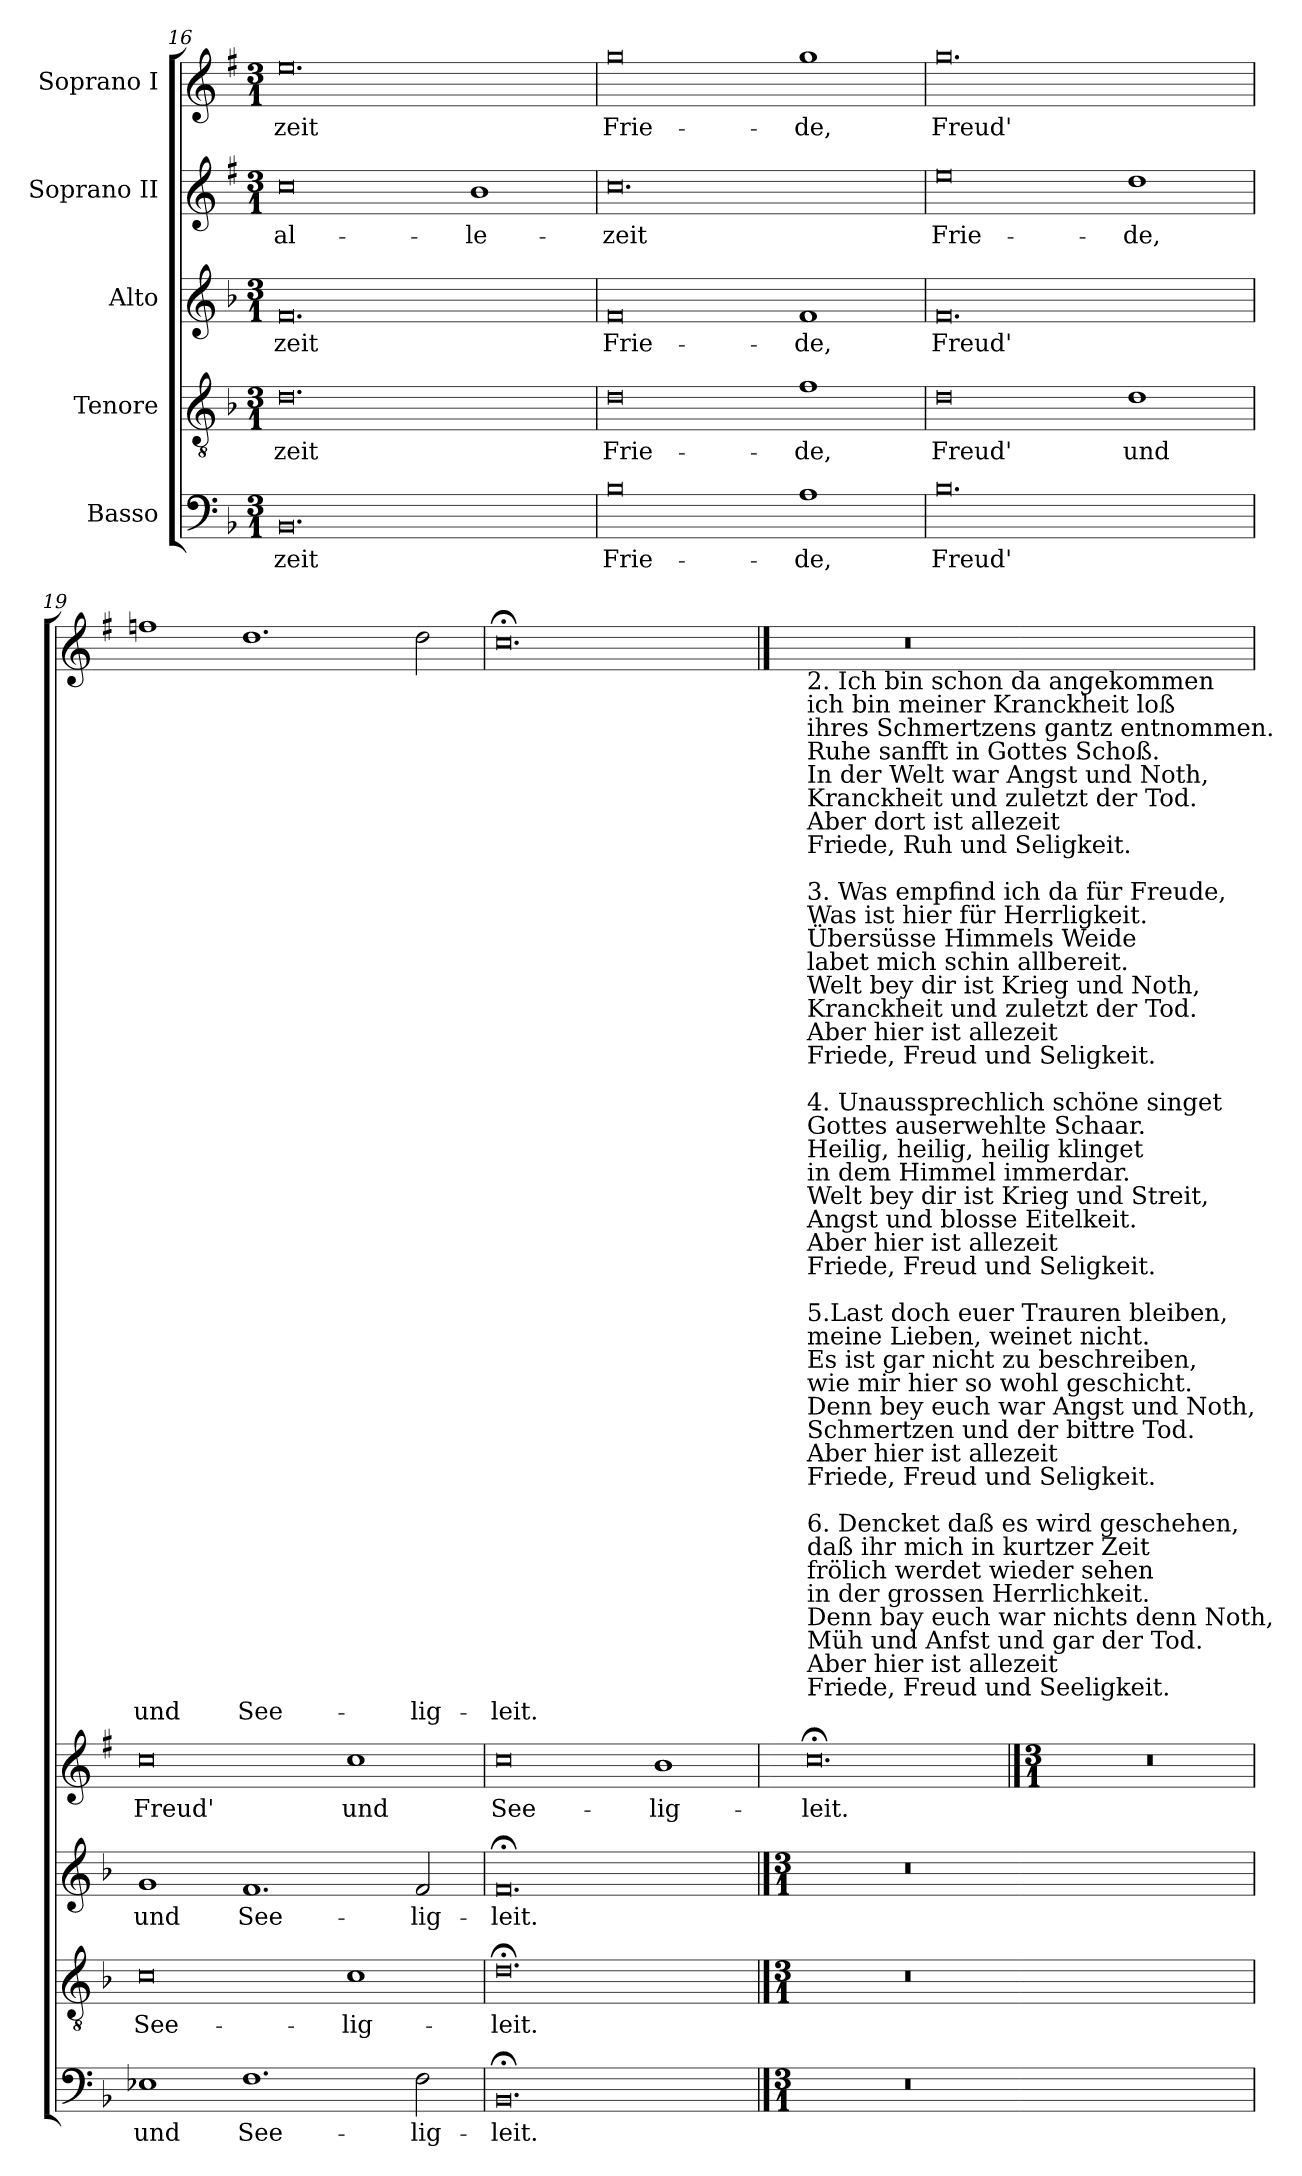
**kern	**text	**kern	**text	**kern	**text	**kern	**text	**kern	**text
*part5	*part5	*part4	*part4	*part3	*part3	*part2	*part2	*part1	*part1
*staff5	*staff5	*staff4	*staff4	*staff3	*staff3	*staff2	*staff2	*staff1	*staff1
*I"Basso	*	*I"Tenore	*	*I"Alto	*	*I"Soprano II	*	*I"Soprano I	*
*clefF4	*	*clefGv2	*	*clefG2	*	*clefG2	*	*clefG2	*
*	*	*	*	*	*	*ITrd1c2	*	*ITrd1c2	*
*k[b-]	*	*k[b-]	*	*k[b-]	*	*k[b-]	*	*k[b-]	*
*F:	*	*F:	*	*F:	*	*F:	*	*F:	*
*M3/1	*	*M3/1	*	*M3/1	*	*M3/1	*	*M3/1	*
=16	=16	=16	=16	=16	=16	=16	=16	=16	=16
!	!LO:LY:b	!	!LO:LY:b	!	!LO:LY:b	!	!LO:LY:b	!	!LO:LY:b
0.BB-	-zeit	0.d	-zeit	0.f	-zeit	0b-	al-	0.dd	-zeit
!	!	!	!	!	!	!	!LO:LY:b	!	!
.	.	.	.	.	.	1a	-le-	.	.
=17	=17	=17	=17	=17	=17	=17	=17	=17	=17
!	!LO:LY:b	!	!LO:LY:b	!	!LO:LY:b	!	!LO:LY:b	!	!LO:LY:b
0B-	Frie-	0d	Frie-	0f	Frie-	0.b-	-zeit	0ff	Frie-
!	!LO:LY:b	!	!LO:LY:b	!	!LO:LY:b	!	!	!	!LO:LY:b
1A	-de,	1f	-de,	1f	-de,	.	.	1ff	-de,
=18	=18	=18	=18	=18	=18	=18	=18	=18	=18
!	!LO:LY:b	!	!LO:LY:b	!	!LO:LY:b	!	!LO:LY:b	!	!LO:LY:b
0.B-	Freud'	0d	Freud'	0.f	Freud'	0dd	Frie-	0.ff	Freud'
!	!	!	!LO:LY:b	!	!	!	!LO:LY:b	!	!
.	.	1d	und	.	.	1cc	-de,	.	.
=19	=19	=19	=19	=19	=19	=19	=19	=19	=19
!	!LO:LY:b	!	!LO:LY:b	!	!LO:LY:b	!	!LO:LY:b	!	!LO:LY:b
1E-X	und	0c	See-	1g	und	0b-	Freud'	1ee-X	und
!	!LO:LY:b	!	!	!	!LO:LY:b	!	!	!	!LO:LY:b
1.F	See-	.	.	1.f	See-	.	.	1.cc	See-
!	!	!	!LO:LY:b	!	!	!	!LO:LY:b	!	!
.	.	1c	-lig-	.	.	1b-	und	.	.
!	!LO:LY:b	!	!	!	!LO:LY:b	!	!	!	!LO:LY:b
2F	-lig-	.	.	2f	-lig-	.	.	2cc	-lig-
=20	=20	=20	=20	=20	=20	=20	=20	=20	=20
!	!LO:LY:b	!	!LO:LY:b	!	!LO:LY:b	!	!LO:LY:b	!	!LO:LY:b
0.BB-;<	-leit.	0.d;<	-leit.	0.f;<	-leit.	0b-	See-	0.b-;<	-leit.
!	!	!	!	!	!	!	!LO:LY:b	!	!
.	.	.	.	.	.	1a	-lig-	.	.
!!LO:LB:g=z
==21	==21	==21	==21	==21	==21	=21	==21	==21	==21
*M3/1	*	*M3/1	*	*M3/1	*	*	*	*	*
!	!	!	!	!	!	!	!	!LO:TX:b:t=2. Ich bin schon da angekommen\nich bin meiner Kranckheit loß\nihres Schmertzens gantz entnommen.\nRuhe sanfft in Gottes Schoß.\nIn der Welt war Angst und Noth,\nKranckheit und zuletzt der Tod.\nAber dort ist allezeit\nFriede, Ruh und Seligkeit.\n\n3. Was empfind ich da für Freude,\nWas ist hier für Herrligkeit.\nÜbersüsse Himmels Weide\nlabet mich schin allbereit.\nWelt bey dir ist Krieg und Noth,\nKranckheit und zuletzt der Tod.\nAber hier ist allezeit\nFriede, Freud und Seligkeit.\n\n4. Unaussprechlich schöne singet\nGottes auserwehlte Schaar.\nHeilig, heilig, heilig klinget\nin dem Himmel immerdar.\nWelt bey dir ist Krieg und Streit,\nAngst und blosse Eitelkeit.\nAber hier ist allezeit\nFriede, Freud und Seligkeit.\n\n5.Last doch euer Trauren bleiben,\nmeine Lieben, weinet nicht.\nEs ist gar nicht zu beschreiben,\nwie mir hier so wohl geschicht.\nDenn bey euch war Angst und Noth,\nSchmertzen und der bittre Tod.\nAber hier ist allezeit\nFriede, Freud und Seligkeit.\n\n6. Dencket daß es wird geschehen,\ndaß ihr mich in kurtzer Zeit\nfrölich werdet wieder sehen\nin der grossen Herrlichkeit.\nDenn bay euch war nichts denn Noth,\nMüh und Anfst und gar der Tod.\nAber hier ist allezeit\nFriede, Freud und Seeligkeit.	!
!	!	!	!	!	!	!	!LO:LY:b	!	!
0.r	.	0.r	.	0.r	.	0.b-;<	-leit.	0.r	.
!!LO:LB:g=z
=	=	=	=	=	=	==	=	=	=
*	*	*	*	*	*	*M3/1	*	*	*
0.ryy	.	0.ryy	.	0.ryy	.	0.r	.	0.ryy	.
=	=	=	=	=	=	=	=	=	=
*-	*-	*-	*-	*-	*-	*-	*-	*-	*-
